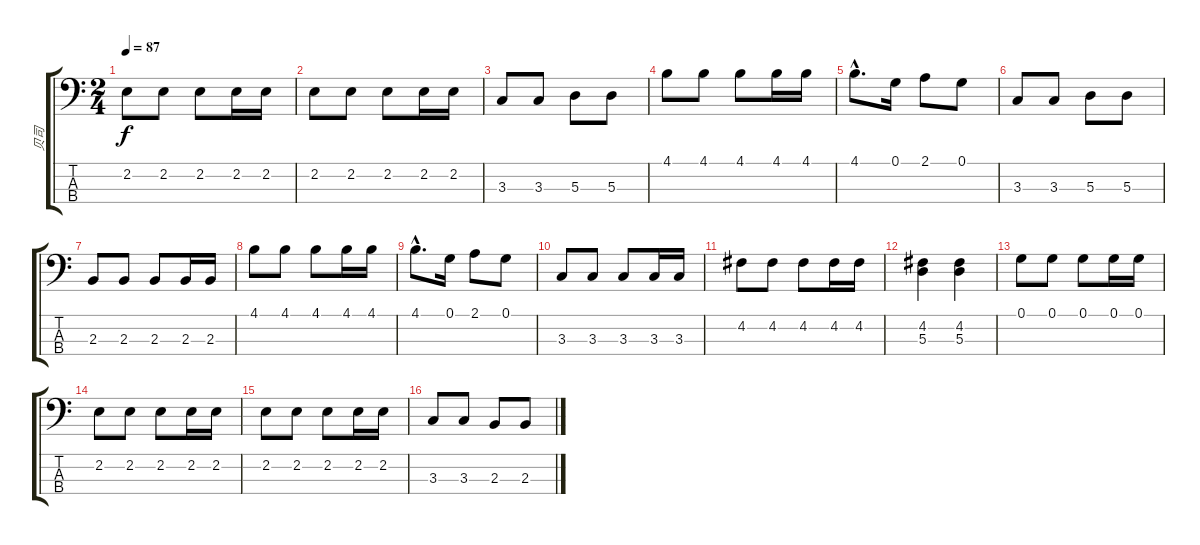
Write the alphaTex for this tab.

\track (" 贝司" " 贝司") {instrument acousticbass}
\staff {score tabs}
\tuning (G2 D2 A1 E1) {hide}
\ts (2 4)
\tempo 87
\clef f4
\ks c
2.2.8{dy f} 2.2.8 2.2.8 2.2.16 2.2.16 |
2.2.8 2.2.8 2.2.8 2.2.16 2.2.16 |
3.3.8 3.3.8 5.3.8 5.3.8 |
4.1.8 4.1.8 4.1.8 4.1.16 4.1.16 |
4.1{hac}.8{d} 0.1.16 2.1.8 0.1.8 |
3.3.8 3.3.8 5.3.8 5.3.8 |
2.3.8 2.3.8 2.3.8 2.3.16 2.3.16 |
4.1.8 4.1.8 4.1.8 4.1.16 4.1.16 |
4.1{hac}.8{d} 0.1.16 2.1.8 0.1.8 |
3.3.8 3.3.8 3.3.8 3.3.16 3.3.16 |
4.2.8 4.2.8 4.2.8 4.2.16 4.2.16 |
(4.2 5.3).4 (4.2 5.3).4 |
0.1.8 0.1.8 0.1.8 0.1.16 0.1.16 |
2.2.8 2.2.8 2.2.8 2.2.16 2.2.16 |
2.2.8 2.2.8 2.2.8 2.2.16 2.2.16 |
3.3.8 3.3.8 2.3.8 2.3.8
